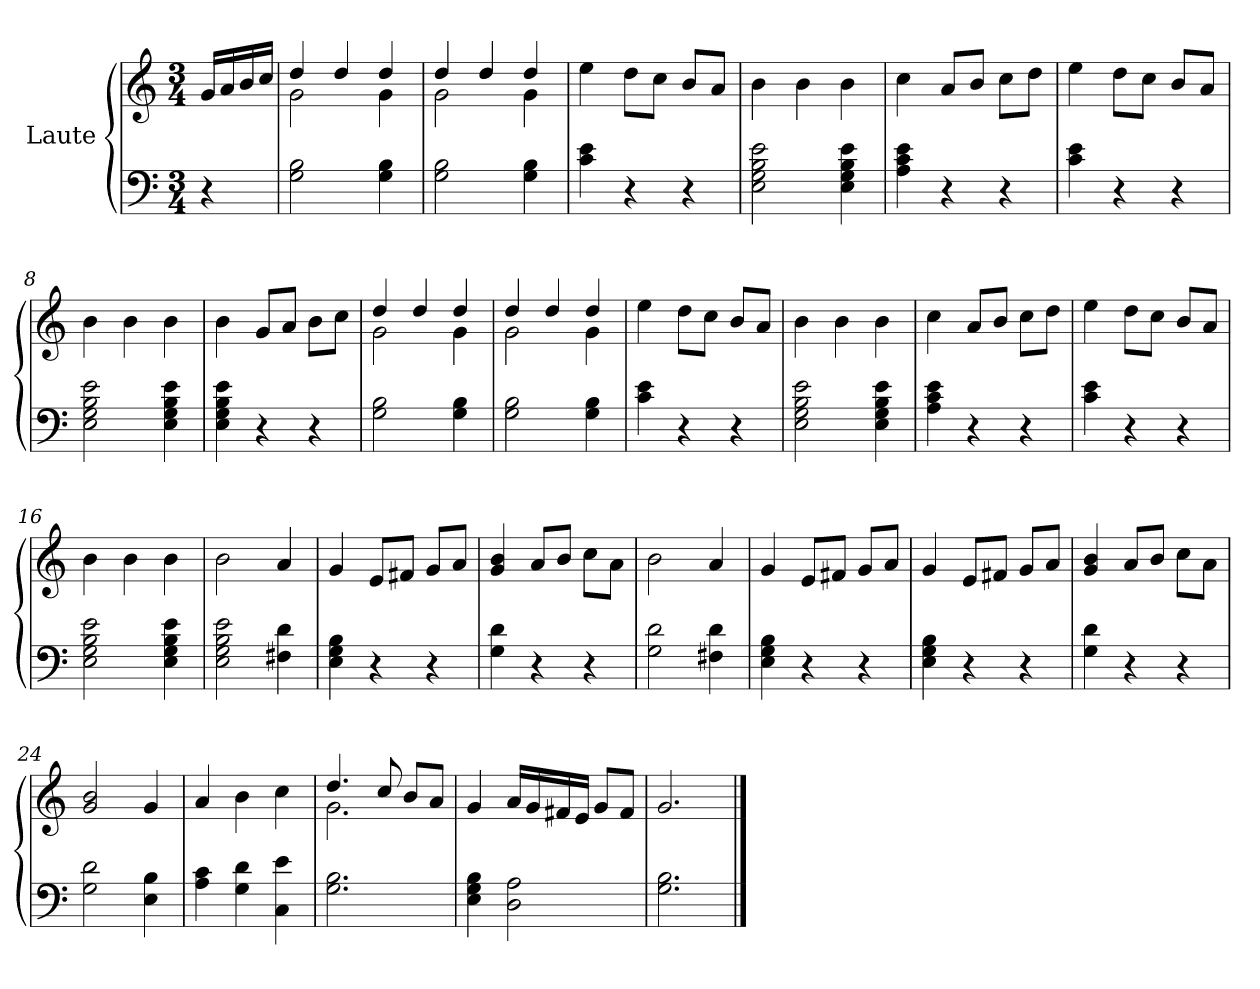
**kern	**kern
*part1	*part1
*staff2	*staff1
*I"Laute	*
*clefF4	*clefG2
*k[]	*k[]
*M3/4	*M3/4
=1	=1
4r	16g/LL
.	16a/
.	16b/
.	16cc/JJ
=2	=2
*	*^
2G\ 2B\	4dd/	2g\
.	4dd/	.
4G\ 4B\	4dd/	4g\
=3	=3	=3
2G\ 2B\	4dd/	2g\
.	4dd/	.
4G\ 4B\	4dd/	4g\
*	*v	*v
=4	=4
4c\ 4e\	4ee\
4r	8dd\L
.	8cc\J
4r	8b/L
.	8a/J
=5	=5
2E\ 2G\ 2B\ 2e\	4b\
.	4b\
4E\ 4G\ 4B\ 4e\	4b\
=6	=6
4A\ 4c\ 4e\	4cc\
4r	8a/L
.	8b/J
4r	8cc\L
.	8dd\J
!!LO:LB:g=z
=7	=7
4c\ 4e\	4ee\
4r	8dd\L
.	8cc\J
4r	8b/L
.	8a/J
=8	=8
2E\ 2G\ 2B\ 2e\	4b\
.	4b\
4E\ 4G\ 4B\ 4e\	4b\
=9	=9
4E\ 4G\ 4B\ 4e\	4b\
4r	8g/L
.	8a/J
4r	8b\L
.	8cc\J
=10	=10
*	*^
2G\ 2B\	4dd/	2g\
.	4dd/	.
4G\ 4B\	4dd/	4g\
=11	=11	=11
2G\ 2B\	4dd/	2g\
.	4dd/	.
4G\ 4B\	4dd/	4g\
*	*v	*v
=12	=12
4c\ 4e\	4ee\
4r	8dd\L
.	8cc\J
4r	8b/L
.	8a/J
!!LO:LB:g=z
=13	=13
2E\ 2G\ 2B\ 2e\	4b\
.	4b\
4E\ 4G\ 4B\ 4e\	4b\
=14	=14
4A\ 4c\ 4e\	4cc\
4r	8a/L
.	8b/J
4r	8cc\L
.	8dd\J
=15	=15
4c\ 4e\	4ee\
4r	8dd\L
.	8cc\J
4r	8b/L
.	8a/J
=16	=16
2E\ 2G\ 2B\ 2e\	4b\
.	4b\
4E\ 4G\ 4B\ 4e\	4b\
=17	=17
2E\ 2G\ 2B\ 2e\	2b\
4F#X\ 4d\	4a/
=18	=18
4E\ 4G\ 4B\	4g/
4r	8e/L
.	8f#X/J
4r	8g/L
.	8a/J
!!LO:LB:g=z
=19	=19
4G\ 4d\	4g/ 4b/
4r	8a/L
.	8b/J
4r	8cc\L
.	8a\J
=20	=20
2G\ 2d\	2b\
4F#X\ 4d\	4a/
=21	=21
4E\ 4G\ 4B\	4g/
4r	8e/L
.	8f#X/J
4r	8g/L
.	8a/J
=22	=22
4E\ 4G\ 4B\	4g/
4r	8e/L
.	8f#X/J
4r	8g/L
.	8a/J
=23	=23
4G\ 4d\	4g/ 4b/
4r	8a/L
.	8b/J
4r	8cc\L
.	8a\J
!!LO:LB:g=z
=24	=24
2G\ 2d\	2g/ 2b/
4E\ 4B\	4g/
=25	=25
4A\ 4c\	4a/
4G\ 4d\	4b\
4C\ 4e\	4cc\
=26	=26
*	*^
2.G\ 2.B\	4.dd/	2.g\
.	8cc/	.
.	8b/L	.
.	8a/J	.
*	*v	*v
=27	=27
4E\ 4G\ 4B\	4g/
2D\ 2A\	16a/LL
.	16g/
.	16f#X/
.	16e/JJ
.	8g/L
.	8f#/J
=28	=28
2.G\ 2.B\	2.g/
==	==
*-	*-
